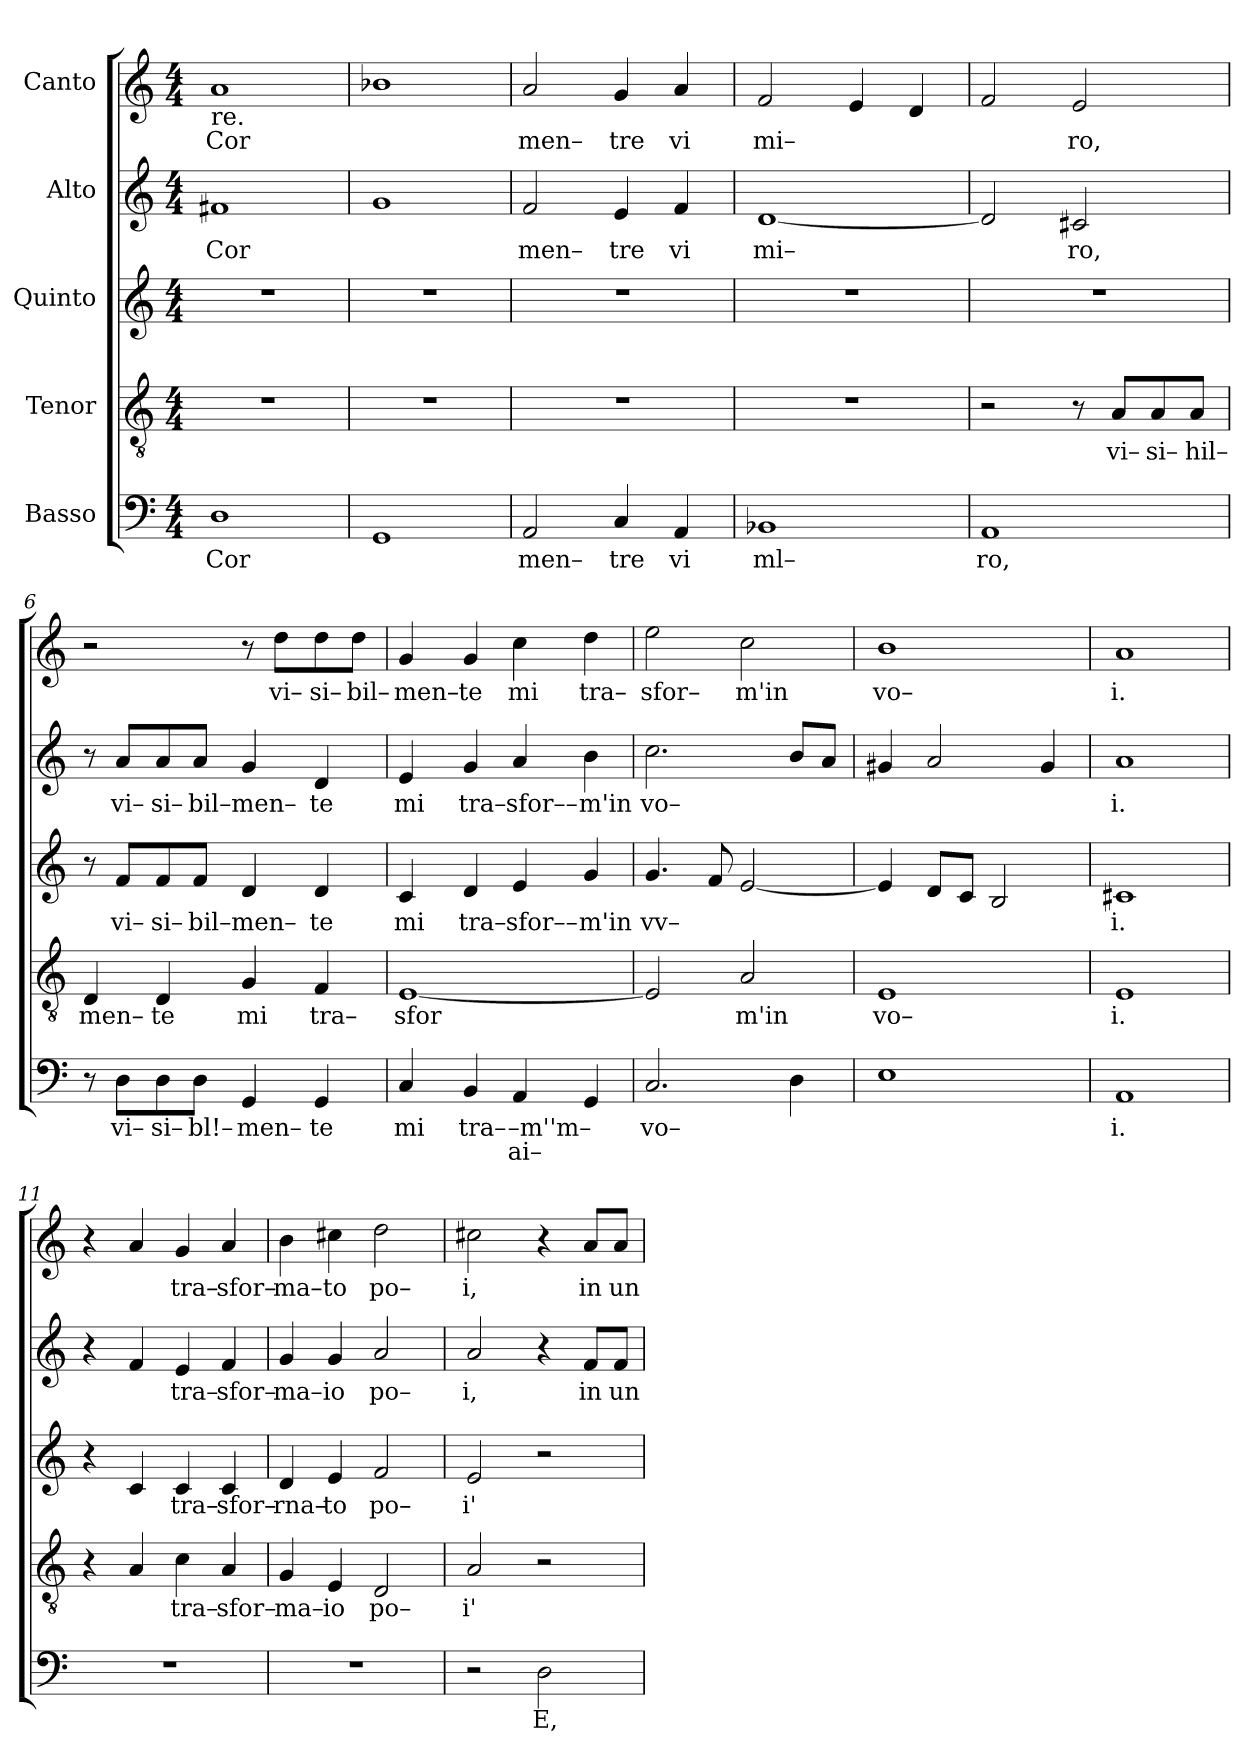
**kern	**text	**text	**kern	**text	**kern	**text	**kern	**text	**kern	**text
*part5	*part5	*part5	*part4	*part4	*part3	*part3	*part2	*part2	*part1	*part1
*staff5	*staff5	*staff5	*staff4	*staff4	*staff3	*staff3	*staff2	*staff2	*staff1	*staff1
*I"Basso	*	*	*I"Tenor	*	*I"Quinto	*	*I"Alto	*	*I"Canto	*
*clefF4	*	*	*clefGv2	*	*clefG2	*	*clefG2	*	*clefG2	*
*k[]	*	*	*k[]	*	*k[]	*	*k[]	*	*k[]	*
*M4/4	*	*	*M4/4	*	*M4/4	*	*M4/4	*	*M4/4	*
*MM120	*	*	*MM120	*	*MM120	*	*MM120	*	*MM120	*
=1	=1	=1	=1	=1	=1	=1	=1	=1	=1	=1
!	!	!	!	!	!	!	!	!	!LO:TX:b:t=re.	!
!	!LO:LY:b	!	!	!	!	!	!	!LO:LY:b	!	!LO:LY:b
1D	Cor	.	1r	.	1r	.	1f#X	Cor	1a	Cor
=2	=2	=2	=2	=2	=2	=2	=2	=2	=2	=2
1GG	.	.	1r	.	1r	.	1g	.	1b-X	.
=3	=3	=3	=3	=3	=3	=3	=3	=3	=3	=3
!	!LO:LY:b	!	!	!	!	!	!	!LO:LY:b	!	!LO:LY:b
2AA/	men–	.	1r	.	1r	.	2f/	men–	2a/	men–
!	!LO:LY:b	!	!	!	!	!	!	!LO:LY:b	!	!LO:LY:b
4C/	tre	.	.	.	.	.	4e/	tre	4g/	tre
!	!LO:LY:b	!	!	!	!	!	!	!LO:LY:b	!	!LO:LY:b
4AA/	vi	.	.	.	.	.	4f/	vi	4a/	vi
=4	=4	=4	=4	=4	=4	=4	=4	=4	=4	=4
!	!LO:LY:b	!	!	!	!	!	!	!LO:LY:b	!	!LO:LY:b
1BB-X	ml–	.	1r	.	1r	.	[1d	mi–	2f/	mi–
.	.	.	.	.	.	.	.	.	4e/	.
.	.	.	.	.	.	.	.	.	4d/	.
=5	=5	=5	=5	=5	=5	=5	=5	=5	=5	=5
!	!LO:LY:b	!	!	!	!	!	!	!	!	!
1AA	ro,	.	2r	.	1r	.	2d/]	.	2f/	.
!	!	!	!	!	!	!	!	!LO:LY:b	!	!LO:LY:b
.	.	.	8r	.	.	.	2c#X/	ro,	2e/	ro,
!	!	!	!	!LO:LY:b	!	!	!	!	!	!
.	.	.	8A/L	vi–	.	.	.	.	.	.
!	!	!	!	!LO:LY:b	!	!	!	!	!	!
.	.	.	8A/	si–	.	.	.	.	.	.
!	!	!	!	!LO:LY:b	!	!	!	!	!	!
.	.	.	8A/J	hil–	.	.	.	.	.	.
=6	=6	=6	=6	=6	=6	=6	=6	=6	=6	=6
!	!	!	!	!LO:LY:b	!	!	!	!	!	!
8r	.	.	4D/	men–	8r	.	8r	.	2r	.
!	!LO:LY:b	!	!	!	!	!LO:LY:b	!	!LO:LY:b	!	!
8D\L	vi–	.	.	.	8f/L	vi–	8a/L	vi–	.	.
!	!LO:LY:b	!	!	!LO:LY:b	!	!LO:LY:b	!	!LO:LY:b	!	!
8D\	si–	.	4D/	te	8f/	si–	8a/	si–	.	.
!	!LO:LY:b	!	!	!	!	!LO:LY:b	!	!LO:LY:b	!	!
8D\J	bl!–	.	.	.	8f/J	bil–men–	8a/J	bil–men–	.	.
!	!LO:LY:b	!	!	!LO:LY:b	!	!	!	!	!	!
4GG/	men–	.	4G/	mi	4d/	.	4g/	.	8r	.
!	!	!	!	!	!	!	!	!	!	!LO:LY:b
.	.	.	.	.	.	.	.	.	8dd\L	vi–
!	!LO:LY:b	!	!	!LO:LY:b	!	!LO:LY:b	!	!LO:LY:b	!	!LO:LY:b
4GG/	te	.	4F/	tra–	4d/	te	4d/	te	8dd\	si–
!	!	!	!	!	!	!	!	!	!	!LO:LY:b
.	.	.	.	.	.	.	.	.	8dd\J	bil–
=7	=7	=7	=7	=7	=7	=7	=7	=7	=7	=7
!	!LO:LY:b	!	!	!LO:LY:b	!	!LO:LY:b	!	!LO:LY:b	!	!LO:LY:b
4C/	mi	.	[1E	sfor	4c/	mi	4e/	mi	4g/	men–
!	!LO:LY:b	!	!	!	!	!LO:LY:b	!	!LO:LY:b	!	!LO:LY:b
4BB/	tra–	.	.	.	4d/	tra–	4g/	tra–	4g/	te
!	!LO:LY:b	!LO:LY:b	!	!	!	!LO:LY:b	!	!LO:LY:b	!	!LO:LY:b
4AA/	–m''m–	ai–	.	.	4e/	sfor––	4a/	sfor––	4cc\	mi
!	!	!	!	!	!	!LO:LY:b	!	!LO:LY:b	!	!LO:LY:b
4GG/	.	.	.	.	4g/	m'in	4b\	m'in	4dd\	tra–
=8	=8	=8	=8	=8	=8	=8	=8	=8	=8	=8
!	!LO:LY:b	!	!	!	!	!LO:LY:b	!	!LO:LY:b	!	!LO:LY:b
2.C/	vo–	.	2E/]	.	4.g/	vv–	2.cc\	vo–	2ee\	sfor–
.	.	.	.	.	8f/	.	.	.	.	.
!	!	!	!	!LO:LY:b	!	!	!	!	!	!LO:LY:b
.	.	.	2A/	m'in	[2e/	.	.	.	2cc\	m'in
4D\	.	.	.	.	.	.	8b/L	.	.	.
.	.	.	.	.	.	.	8a/J	.	.	.
=9	=9	=9	=9	=9	=9	=9	=9	=9	=9	=9
!	!	!	!	!LO:LY:b	!	!	!	!	!	!LO:LY:b
1E	.	.	1E	vo–	4e/]	.	4g#X/	.	1b	vo–
.	.	.	.	.	8d/L	.	2a/	.	.	.
.	.	.	.	.	8c/J	.	.	.	.	.
.	.	.	.	.	2B/	.	.	.	.	.
.	.	.	.	.	.	.	4g#/	.	.	.
=10	=10	=10	=10	=10	=10	=10	=10	=10	=10	=10
!	!LO:LY:b	!	!	!LO:LY:b	!	!LO:LY:b	!	!LO:LY:b	!	!LO:LY:b
1AA	i.	.	1E	i.	1c#X	i.	1a	i.	1a	i.
=11	=11	=11	=11	=11	=11	=11	=11	=11	=11	=11
1r	.	.	4r	.	4r	.	4r	.	4r	.
.	.	.	4A/	.	4c/	.	4f/	.	4a/	.
!	!	!	!	!LO:LY:b	!	!LO:LY:b	!	!LO:LY:b	!	!LO:LY:b
.	.	.	4c\	tra–	4c/	tra–	4e/	tra–	4g/	tra–
!	!	!	!	!LO:LY:b	!	!LO:LY:b	!	!LO:LY:b	!	!LO:LY:b
.	.	.	4A/	sfor–	4c/	sfor–	4f/	sfor–	4a/	sfor–
=12	=12	=12	=12	=12	=12	=12	=12	=12	=12	=12
!	!	!	!	!LO:LY:b	!	!LO:LY:b	!	!LO:LY:b	!	!LO:LY:b
1r	.	.	4G/	ma–	4d/	rna–	4g/	ma–	4b\	ma–
!	!	!	!	!LO:LY:b	!	!LO:LY:b	!	!LO:LY:b	!	!LO:LY:b
.	.	.	4E/	io	4e/	to	4g/	io	4cc#X\	to
!	!	!	!	!LO:LY:b	!	!LO:LY:b	!	!LO:LY:b	!	!LO:LY:b
.	.	.	2D/	po–	2f/	po–	2a/	po–	2dd\	po–
=13	=13	=13	=13	=13	=13	=13	=13	=13	=13	=13
!	!	!	!	!LO:LY:b	!	!LO:LY:b	!	!LO:LY:b	!	!LO:LY:b
2r	.	.	2A/	i'	2e/	i'	2a/	i,	2cc#X\	i,
!	!LO:LY:b	!	!	!	!	!	!	!	!	!
2D\	E,	.	2r	.	2r	.	4r	.	4r	.
!	!	!	!	!	!	!	!	!LO:LY:b	!	!LO:LY:b
.	.	.	.	.	.	.	8f/L	in	8a/L	in
!	!	!	!	!	!	!	!	!LO:LY:b	!	!LO:LY:b
.	.	.	.	.	.	.	8f/J	un	8a/J	un
=	=	=	=	=	=	=	=	=	=	=
*-	*-	*-	*-	*-	*-	*-	*-	*-	*-	*-
